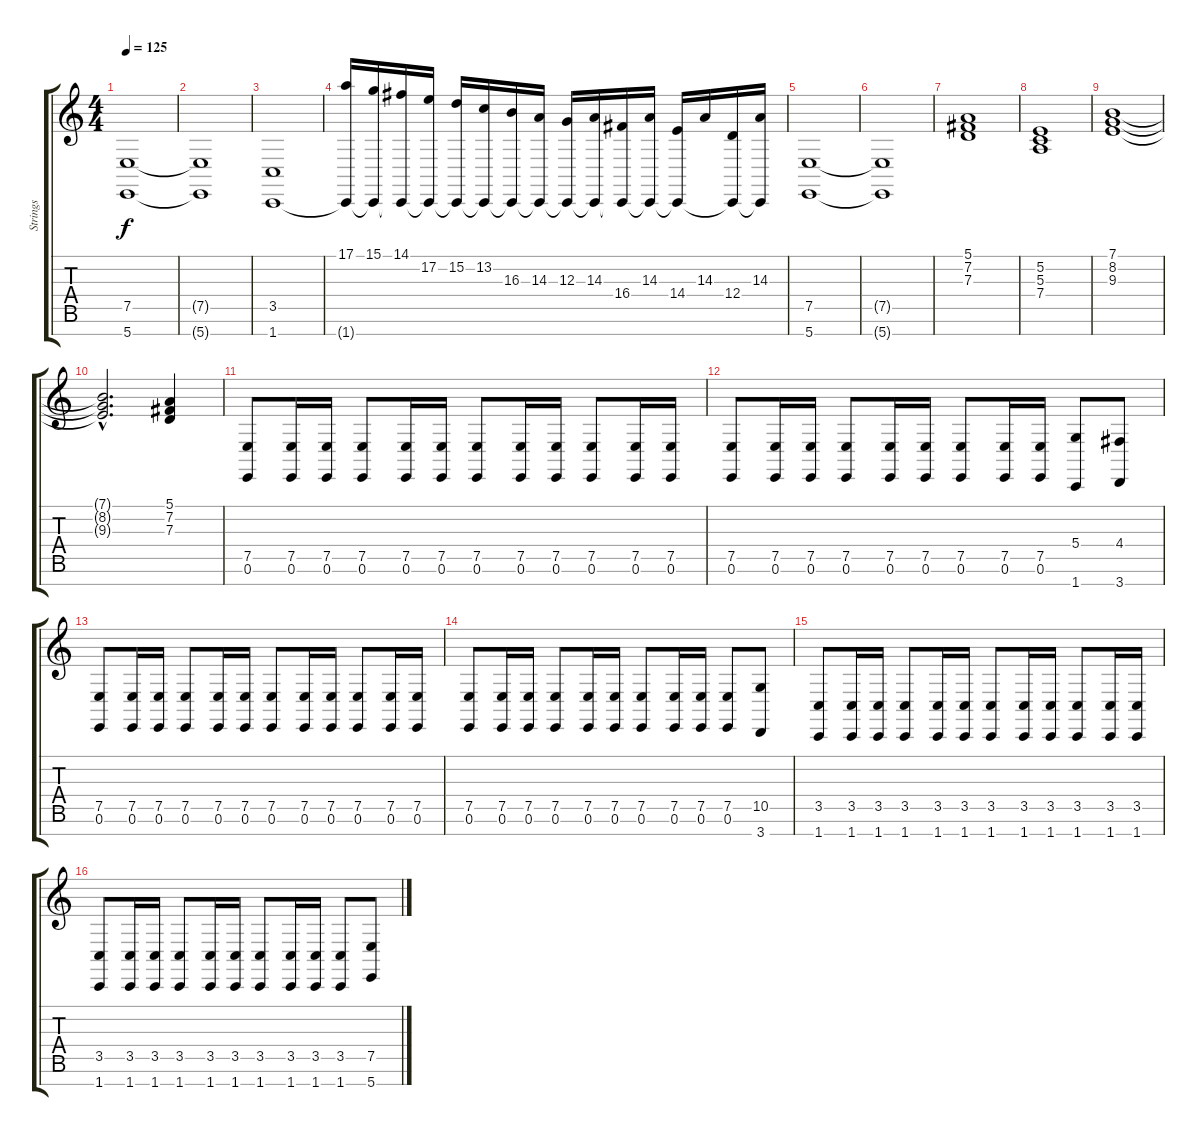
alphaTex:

\track ("Strings" "Strings") {instrument stringensemble1}
\staff {score tabs}
\tuning (E4 B3 G3 D3 A2 E2 B1) {hide}
\ts (4 4)
\tempo 125
\clef g2
\ks c
(7.5 5.7).1{dy f} |
(7.5{t} 5.7{t}).1 |
(3.5 1.7).1 |
(17.1 1.7{t}).16 (15.1 1.7{t}).16 (14.1 1.7{t}).16 (17.2 1.7{t}).16 (15.2 1.7{t}).16 (13.2 1.7{t}).16 (16.3 1.7{t}).16 (14.3 1.7{t}).16 (12.3 1.7{t}).16 (14.3 1.7{t}).16 (16.4 1.7{t}).16 (14.3 1.7{t}).16 (14.4 1.7{t}).16 14.3.16 (12.4 1.7{t}).16 (14.3 1.7{t}).16 |
(7.5 5.7).1 |
(7.5{t} 5.7{t}).1 |
(5.1 7.2 7.3).1 |
(5.2 5.3 7.4).1 |
(7.1 8.2 9.3).1 |
(7.1{hac t} 8.2{hac t} 9.3{hac t}).2{d} (5.1 7.2 7.3).4 |
(7.5 0.6).8{volume 8} (7.5 0.6).16 (7.5 0.6).16 (7.5 0.6).8 (7.5 0.6).16 (7.5 0.6).16 (7.5 0.6).8 (7.5 0.6).16 (7.5 0.6).16 (7.5 0.6).8 (7.5 0.6).16 (7.5 0.6).16 |
(7.5 0.6).8{volume 9} (7.5 0.6).16 (7.5 0.6).16 (7.5 0.6).8 (7.5 0.6).16 (7.5 0.6).16 (7.5 0.6).8 (7.5 0.6).16 (7.5 0.6).16 (5.4 1.7).8 (4.4 3.7).8 |
(7.5 0.6).8 (7.5 0.6).16 (7.5 0.6).16 (7.5 0.6).8 (7.5 0.6).16 (7.5 0.6).16 (7.5 0.6).8 (7.5 0.6).16 (7.5 0.6).16 (7.5 0.6).8 (7.5 0.6).16 (7.5 0.6).16 |
(7.5 0.6).8 (7.5 0.6).16 (7.5 0.6).16 (7.5 0.6).8 (7.5 0.6).16 (7.5 0.6).16 (7.5 0.6).8 (7.5 0.6).16 (7.5 0.6).16 (7.5 0.6).8 (10.5 3.7).8 |
(3.5 1.7).8 (3.5 1.7).16 (3.5 1.7).16 (3.5 1.7).8 (3.5 1.7).16 (3.5 1.7).16 (3.5 1.7).8 (3.5 1.7).16 (3.5 1.7).16 (3.5 1.7).8 (3.5 1.7).16 (3.5 1.7).16 |
(3.5 1.7).8 (3.5 1.7).16 (3.5 1.7).16 (3.5 1.7).8 (3.5 1.7).16 (3.5 1.7).16 (3.5 1.7).8 (3.5 1.7).16 (3.5 1.7).16 (3.5 1.7).8 (7.5 5.7).8
